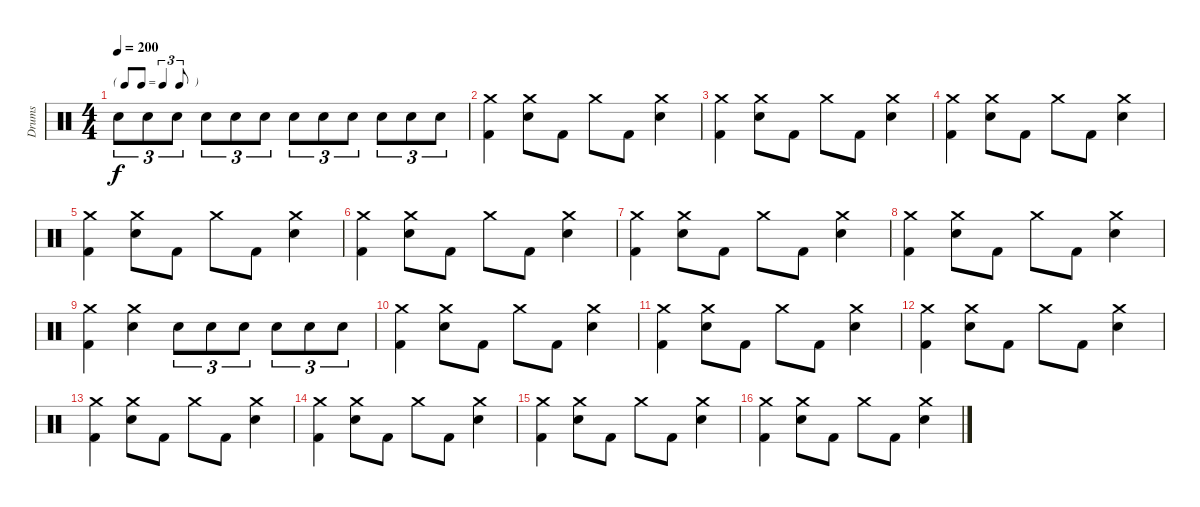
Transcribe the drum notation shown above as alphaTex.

\track ("Drums" "Drums") {instrument percussion}
\staff {score}
\articulation defaults
\ts (4 4)
\tf triplet8th
\tempo 200
\clef neutral
\ks c "Electric Snare (hit)".8{tu (3 2) dy f} "Electric Snare (hit)".8{tu (3 2)} "Electric Snare (hit)".8{tu (3 2)} "Electric Snare (hit)".8{tu (3 2)} "Electric Snare (hit)".8{tu (3 2)} "Electric Snare (hit)".8{tu (3 2)} "Electric Snare (hit)".8{tu (3 2)} "Electric Snare (hit)".8{tu (3 2)} "Electric Snare (hit)".8{tu (3 2)} "Electric Snare (hit)".8{tu (3 2)} "Electric Snare (hit)".8{tu (3 2)} "Electric Snare (hit)".8{tu (3 2)}
|
("Crash medium (hit)" "Kick (hit) 2").4 ("Crash medium (hit)" "Electric Snare (hit)").8 "Kick (hit) 2".8 "Crash medium (hit)".8 "Kick (hit) 2".8 ("Crash medium (hit)" "Electric Snare (hit)").4 |
("Crash medium (hit)" "Kick (hit) 2").4 ("Crash medium (hit)" "Electric Snare (hit)").8 "Kick (hit) 2".8 "Crash medium (hit)".8 "Kick (hit) 2".8 ("Crash medium (hit)" "Electric Snare (hit)").4 |
("Crash medium (hit)" "Kick (hit) 2").4 ("Crash medium (hit)" "Electric Snare (hit)").8 "Kick (hit) 2".8 "Crash medium (hit)".8 "Kick (hit) 2".8 ("Crash medium (hit)" "Electric Snare (hit)").4 |
("Crash medium (hit)" "Kick (hit) 2").4 ("Crash medium (hit)" "Electric Snare (hit)").8 "Kick (hit) 2".8 "Crash medium (hit)".8 "Kick (hit) 2".8 ("Crash medium (hit)" "Electric Snare (hit)").4 |
("Crash medium (hit)" "Kick (hit) 2").4 ("Crash medium (hit)" "Electric Snare (hit)").8 "Kick (hit) 2".8 "Crash medium (hit)".8 "Kick (hit) 2".8 ("Crash medium (hit)" "Electric Snare (hit)").4 |
("Crash medium (hit)" "Kick (hit) 2").4 ("Crash medium (hit)" "Electric Snare (hit)").8 "Kick (hit) 2".8 "Crash medium (hit)".8 "Kick (hit) 2".8 ("Crash medium (hit)" "Electric Snare (hit)").4 |
("Crash medium (hit)" "Kick (hit) 2").4 ("Crash medium (hit)" "Electric Snare (hit)").8 "Kick (hit) 2".8 "Crash medium (hit)".8 "Kick (hit) 2".8 ("Crash medium (hit)" "Electric Snare (hit)").4 |
("Crash medium (hit)" "Kick (hit) 2").4 ("Crash medium (hit)" "Electric Snare (hit)").4 "Electric Snare (hit)".8{tu (3 2)} "Electric Snare (hit)".8{tu (3 2)} "Electric Snare (hit)".8{tu (3 2)} "Electric Snare (hit)".8{tu (3 2)} "Electric Snare (hit)".8{tu (3 2)} "Electric Snare (hit)".8{tu (3 2)} |
("Crash medium (hit)" "Kick (hit) 2").4 ("Crash medium (hit)" "Electric Snare (hit)").8 "Kick (hit) 2".8 "Crash medium (hit)".8 "Kick (hit) 2".8 ("Crash medium (hit)" "Electric Snare (hit)").4 |
("Crash medium (hit)" "Kick (hit) 2").4 ("Crash medium (hit)" "Electric Snare (hit)").8 "Kick (hit) 2".8 "Crash medium (hit)".8 "Kick (hit) 2".8 ("Crash medium (hit)" "Electric Snare (hit)").4 |
("Crash medium (hit)" "Kick (hit) 2").4 ("Crash medium (hit)" "Electric Snare (hit)").8 "Kick (hit) 2".8 "Crash medium (hit)".8 "Kick (hit) 2".8 ("Crash medium (hit)" "Electric Snare (hit)").4 |
("Crash medium (hit)" "Kick (hit) 2").4 ("Crash medium (hit)" "Electric Snare (hit)").8 "Kick (hit) 2".8 "Crash medium (hit)".8 "Kick (hit) 2".8 ("Crash medium (hit)" "Electric Snare (hit)").4 |
("Crash medium (hit)" "Kick (hit) 2").4 ("Crash medium (hit)" "Electric Snare (hit)").8 "Kick (hit) 2".8 "Crash medium (hit)".8 "Kick (hit) 2".8 ("Crash medium (hit)" "Electric Snare (hit)").4 |
("Crash medium (hit)" "Kick (hit) 2").4 ("Crash medium (hit)" "Electric Snare (hit)").8 "Kick (hit) 2".8 "Crash medium (hit)".8 "Kick (hit) 2".8 ("Crash medium (hit)" "Electric Snare (hit)").4 |
("Crash medium (hit)" "Kick (hit) 2").4 ("Crash medium (hit)" "Electric Snare (hit)").8 "Kick (hit) 2".8 "Crash medium (hit)".8 "Kick (hit) 2".8 ("Crash medium (hit)" "Electric Snare (hit)").4
